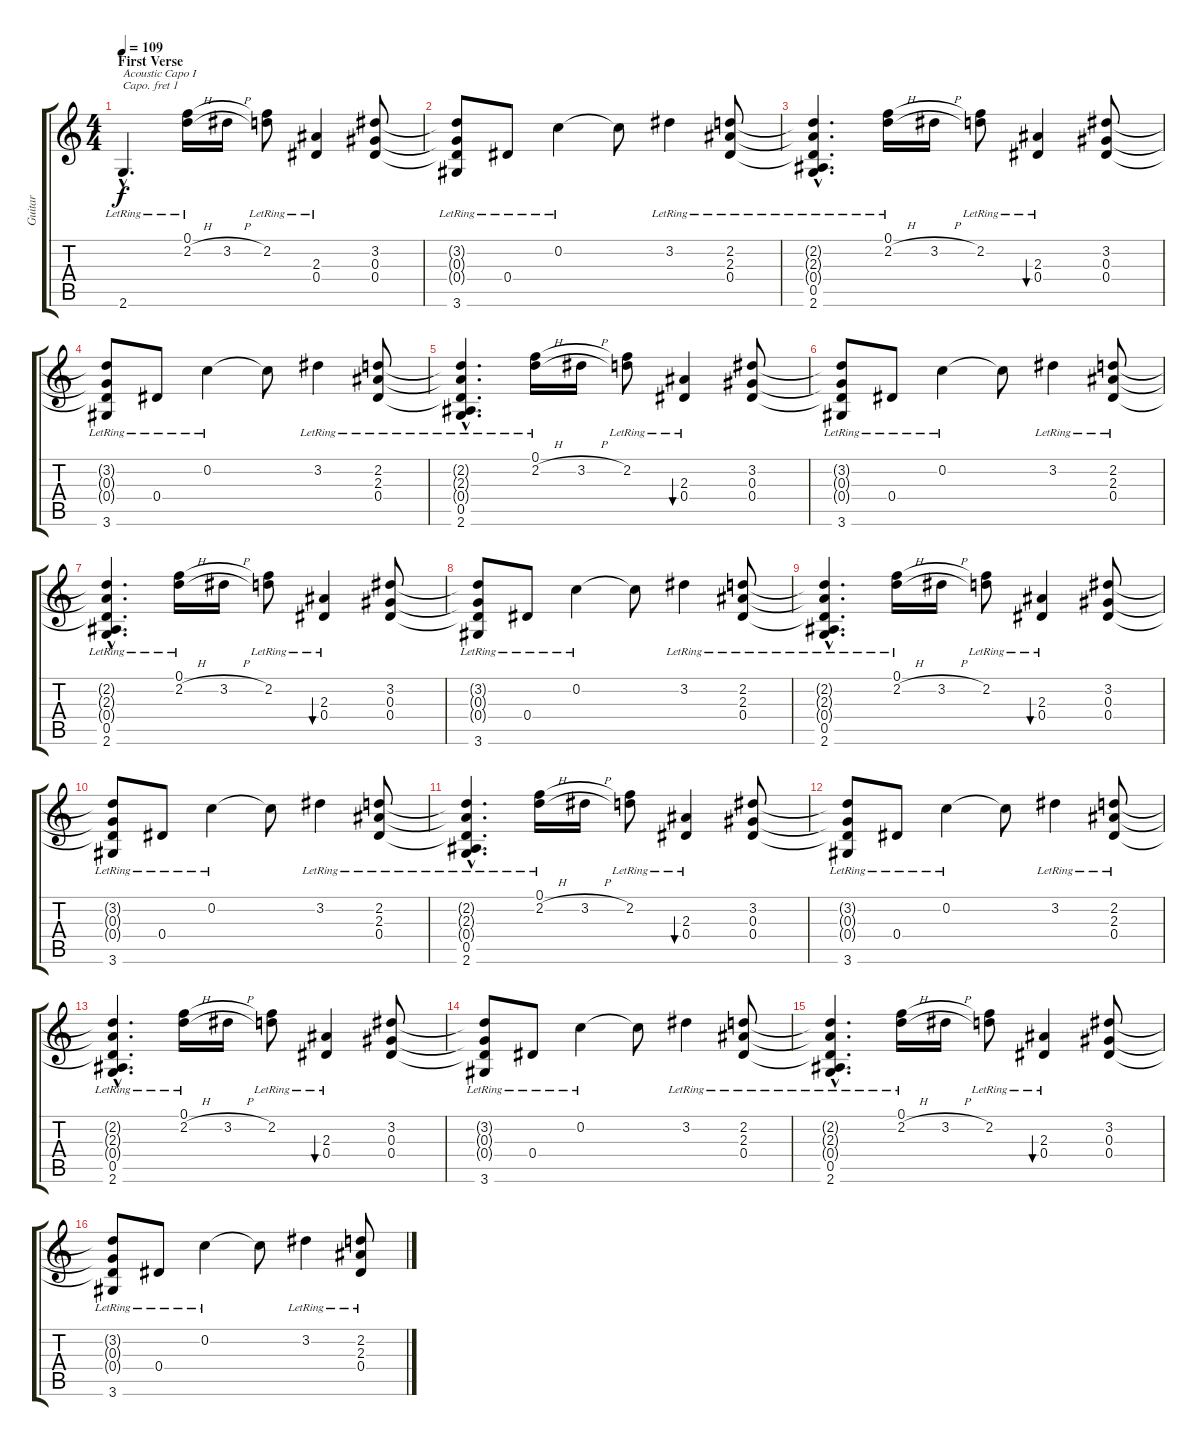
\track ("Guitar" "Guitar") {instrument acousticguitarsteel}
\staff {score tabs}
\capo 1
\tuning (E4 B3 G3 D3 A2 E2) {hide}
\ts (4 4)
\section ("" "First Verse")
\tempo 109
\clef g2
\ks c
2.6{hac lr}.4{d txt "Acoustic Capo I" dy f instrument acousticguitarsteel} (0.1{lr} 2.2{h}).16 3.2{h}.16 (0.1{t} 2.2{lr}).8 (2.3{lr} 0.4{lr}).4 (3.2 0.3 0.4).8 |
(3.2{t} 0.3{t} 0.4{t} 3.6{lr}).8 0.4{lr}.8 0.2{lr}.4 0.2{t}.8 3.2{lr}.4 (2.2{lr} 2.3{lr} 0.4{lr}).8 |
(2.2{hac t} 2.3{hac t} 0.4{hac t} 0.5{hac} 2.6{hac lr}).4{d} (0.1{lr} 2.2{h}).16 3.2{h}.16 (0.1{t} 2.2{lr}).8 (2.3{lr} 0.4{lr}).4{bu 60} (3.2 0.3 0.4).8 |
(3.2{t} 0.3{t} 0.4{t} 3.6{lr}).8 0.4{lr}.8 0.2{lr}.4 0.2{t}.8 3.2{lr}.4 (2.2{lr} 2.3{lr} 0.4{lr}).8 |
(2.2{hac t} 2.3{hac t} 0.4{hac t} 0.5{hac} 2.6{hac lr}).4{d} (0.1{lr} 2.2{h}).16 3.2{h}.16 (0.1{t} 2.2{lr}).8 (2.3{lr} 0.4{lr}).4{bu 60} (3.2 0.3 0.4).8 |
(3.2{t} 0.3{t} 0.4{t} 3.6{lr}).8 0.4{lr}.8 0.2{lr}.4 0.2{t}.8 3.2{lr}.4 (2.2{lr} 2.3{lr} 0.4{lr}).8 |
(2.2{hac t} 2.3{hac t} 0.4{hac t} 0.5{hac} 2.6{hac lr}).4{d} (0.1{lr} 2.2{h}).16 3.2{h}.16 (0.1{t} 2.2{lr}).8 (2.3{lr} 0.4{lr}).4{bu 60} (3.2 0.3 0.4).8 |
(3.2{t} 0.3{t} 0.4{t} 3.6{lr}).8 0.4{lr}.8 0.2{lr}.4 0.2{t}.8 3.2{lr}.4 (2.2{lr} 2.3{lr} 0.4{lr}).8 |
(2.2{hac t} 2.3{hac t} 0.4{hac t} 0.5{hac} 2.6{hac lr}).4{d} (0.1{lr} 2.2{h}).16 3.2{h}.16 (0.1{t} 2.2{lr}).8 (2.3{lr} 0.4{lr}).4{bu 60} (3.2 0.3 0.4).8 |
(3.2{t} 0.3{t} 0.4{t} 3.6{lr}).8 0.4{lr}.8 0.2{lr}.4 0.2{t}.8 3.2{lr}.4 (2.2{lr} 2.3{lr} 0.4{lr}).8 |
(2.2{hac t} 2.3{hac t} 0.4{hac t} 0.5{hac} 2.6{hac lr}).4{d} (0.1{lr} 2.2{h}).16 3.2{h}.16 (0.1{t} 2.2{lr}).8 (2.3{lr} 0.4{lr}).4{bu 60} (3.2 0.3 0.4).8 |
(3.2{t} 0.3{t} 0.4{t} 3.6{lr}).8 0.4{lr}.8 0.2{lr}.4 0.2{t}.8 3.2{lr}.4 (2.2{lr} 2.3{lr} 0.4{lr}).8 |
(2.2{hac t} 2.3{hac t} 0.4{hac t} 0.5{hac} 2.6{hac lr}).4{d} (0.1{lr} 2.2{h}).16 3.2{h}.16 (0.1{t} 2.2{lr}).8 (2.3{lr} 0.4{lr}).4{bu 60} (3.2 0.3 0.4).8 |
(3.2{t} 0.3{t} 0.4{t} 3.6{lr}).8 0.4{lr}.8 0.2{lr}.4 0.2{t}.8 3.2{lr}.4 (2.2{lr} 2.3{lr} 0.4{lr}).8 |
(2.2{hac t} 2.3{hac t} 0.4{hac t} 0.5{hac} 2.6{hac lr}).4{d} (0.1{lr} 2.2{h}).16 3.2{h}.16 (0.1{t} 2.2{lr}).8 (2.3{lr} 0.4{lr}).4{bu 60} (3.2 0.3 0.4).8 |
(3.2{t} 0.3{t} 0.4{t} 3.6{lr}).8 0.4{lr}.8 0.2{lr}.4 0.2{t}.8 3.2{lr}.4 (2.2{lr} 2.3{lr} 0.4{lr}).8
